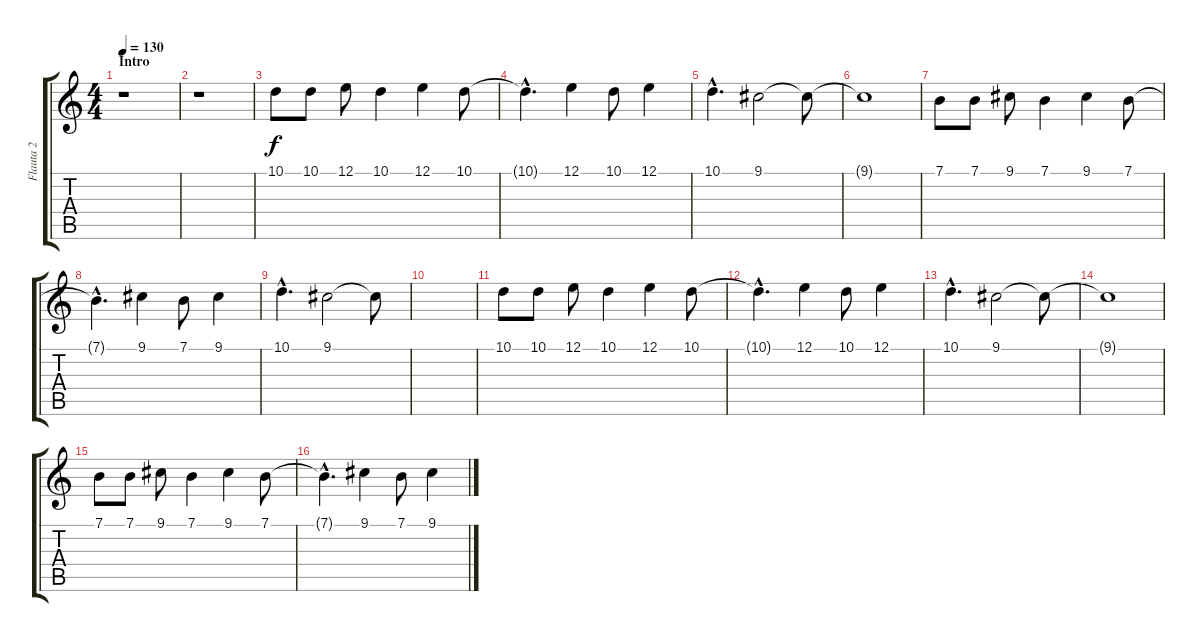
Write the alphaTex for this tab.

\track ("Flauta 2" "Flauta 2") {instrument flute}
\staff {score tabs}
\tuning (E4 B3 G3 D3 A2 E2) {hide}
\ts (4 4)
\section ("" "Intro")
\tempo 130
\clef g2
\ks c
r.1{dy f instrument flute} |
r.1 |
10.1.8 10.1.8 12.1.8 10.1.4 12.1.4 10.1.8 |
10.1{hac t}.4{d} 12.1.4 10.1.8 12.1.4 |
10.1{hac}.4{d} 9.1.2 9.1{t}.8 |
9.1{t}.1 |
7.1.8 7.1.8 9.1.8 7.1.4 9.1.4 7.1.8 |
7.1{hac t}.4{d} 9.1.4 7.1.8 9.1.4 |
10.1{hac}.4{d} 9.1.2 9.1{t}.8 |
|
10.1.8 10.1.8 12.1.8 10.1.4 12.1.4 10.1.8 |
10.1{hac t}.4{d} 12.1.4 10.1.8 12.1.4 |
10.1{hac}.4{d} 9.1.2 9.1{t}.8 |
9.1{t}.1 |
7.1.8 7.1.8 9.1.8 7.1.4 9.1.4 7.1.8 |
7.1{hac t}.4{d} 9.1.4 7.1.8 9.1.4
